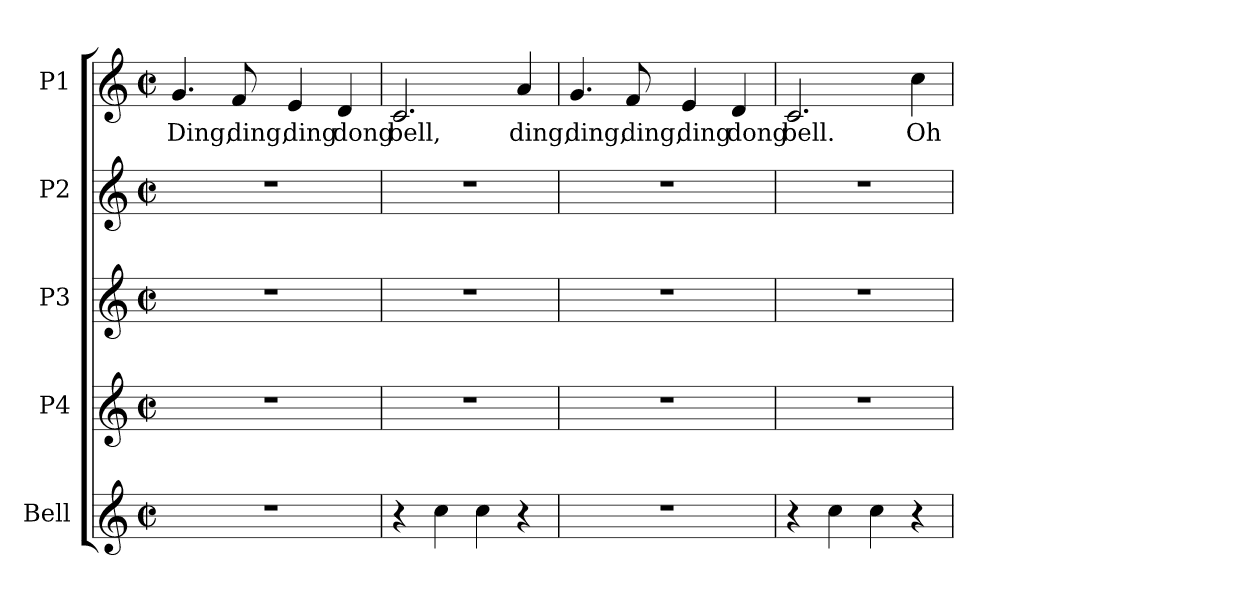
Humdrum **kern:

**kern	**kern	**kern	**kern	**kern	**text
*part5	*part4	*part3	*part2	*part1	*part1
*staff5	*staff4	*staff3	*staff2	*staff1	*staff1
*I"Bell	*I"P4	*I"P3	*I"P2	*I"P1	*
!!LO:PB:g=z
*clefG2	*clefG2	*clefG2	*clefG2	*clefG2	*
*ITrd-14c-24	*	*	*	*	*
*k[]	*k[]	*k[]	*k[]	*k[]	*
*C:	*C:	*C:	*C:	*C:	*
*M2/2	*M2/2	*M2/2	*M2/2	*M2/2	*
*met(c|)	*met(c|)	*met(c|)	*met(c|)	*met(c|)	*
=1	=1	=1	=1	=1	=1
!	!	!	!	!	!LO:LY:b:color=#000000
1r	1r	1r	1r	4.gi/	Ding,
!	!	!	!	!	!LO:LY:b:color=#000000
.	.	.	.	8fi/	ding,
!	!	!	!	!	!LO:LY:b:color=#000000
.	.	.	.	4ei/	ding
!	!	!	!	!	!LO:LY:b:color=#000000
.	.	.	.	4di/	dong
=2	=2	=2	=2	=2	=2
!	!	!	!	!	!LO:LY:b:color=#000000
4r	1r	1r	1r	2.ci/	bell,
4cccci\	.	.	.	.	.
4cccci\	.	.	.	.	.
!	!	!	!	!	!LO:LY:b:color=#000000
4r	.	.	.	4ai/	ding,
=3	=3	=3	=3	=3	=3
!	!	!	!	!	!LO:LY:b:color=#000000
1r	1r	1r	1r	4.gi/	ding,
!	!	!	!	!	!LO:LY:b:color=#000000
.	.	.	.	8fi/	ding,
!	!	!	!	!	!LO:LY:b:color=#000000
.	.	.	.	4ei/	ding
!	!	!	!	!	!LO:LY:b:color=#000000
.	.	.	.	4di/	dong
=4	=4	=4	=4	=4	=4
!	!	!	!	!	!LO:LY:b:color=#000000
4r	1r	1r	1r	2.ci/	bell.
4cccci\	.	.	.	.	.
4cccci\	.	.	.	.	.
!	!	!	!	!	!LO:LY:b:color=#000000
4r	.	.	.	4cci\	Oh
=	=	=	=	=	=
*-	*-	*-	*-	*-	*-
